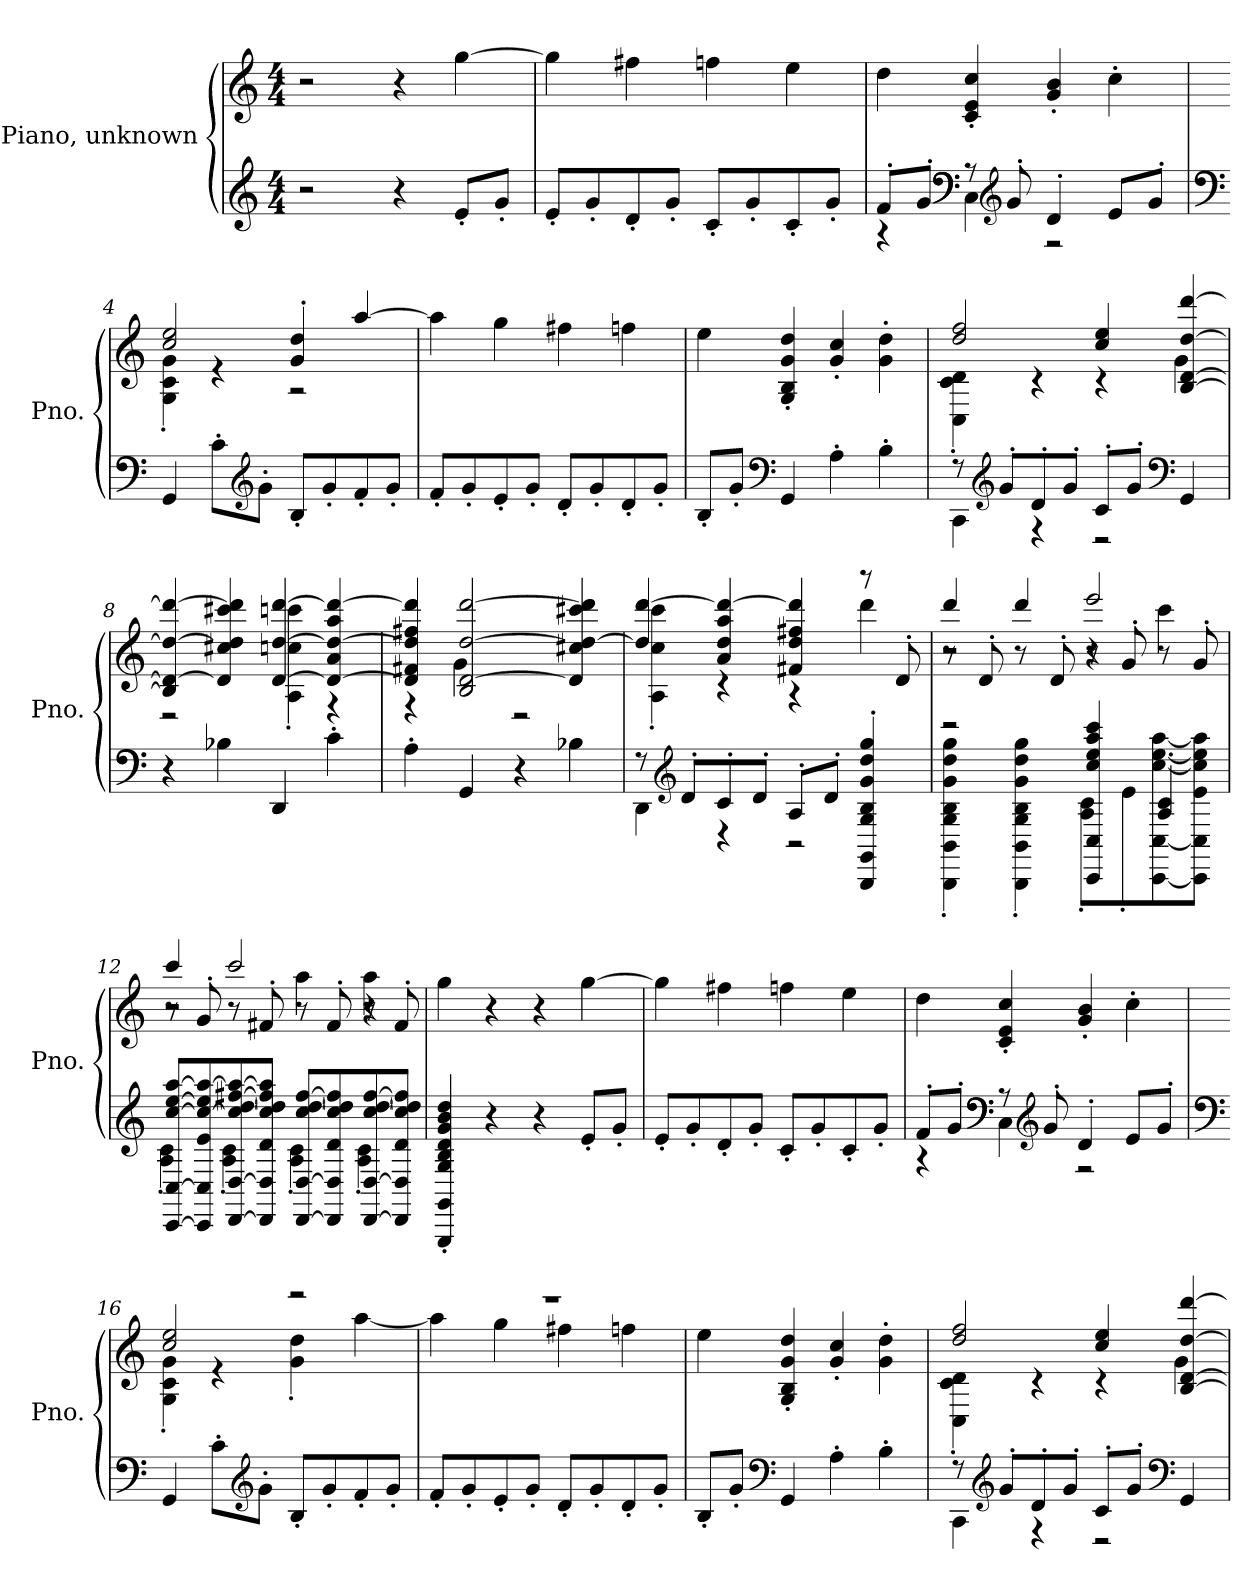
**kern	**kern
*part1	*part1
*staff2	*staff1
*I"Piano, unknown	*
*I'Pno.	*
*clefG2	*clefG2
*k[]	*k[]
*M4/4	*M4/4
*MM120	*MM120
=1	=1
2r	2r
4r	4r
8e'/L	[4gg\
8g'/J	.
=2	=2
8e'/L	4gg\]
8g'/	.
8d'/	4ff#X\
8g'/J	.
8c'/L	4ffn\
8g'/	.
8c'/	4ee\
8g'/J	.
=3	=3
*^	*
8f'/L	4r	4dd\
8g'/J	.	.
*clefF4	*	*
8r	4C\	4c/' 4e/' 4cc/'
*clefG2	*	*
8g'/	.	.
4d'/	2r	4g/' 4b/'
8e/L	.	4cc'\
8g'/J	.	.
*v	*v	*
=4	=4
*clefF4	*
*	*^
4GG/	2cc/ 2ee/	4G\' 4c\' 4g\'
8c'\L	.	4r
*clefG2	*	*
8g'\J	.	.
8B'/L	4g/' 4dd/'	2r
8g'/	.	.
8f'/	[4aa/	.
8g'/J	.	.
*	*v	*v
=5	=5
8f'/L	4aa\]
8g'/	.
8e'/	4gg\
8g'/J	.
8d'/L	4ff#X\
8g'/	.
8d'/	4ffn\
8g'/J	.
!!LO:LB:g=z
=6	=6
8B'/L	4ee\
8g'/J	.
*clefF4	*
4GG/	4G/' 4B/' 4g/' 4dd/'
4A'\	4g/' 4cc/'
4B'\	4g\' 4dd\'
=7	=7
*^	*^
8r	4CC\	2dd/ 2ff/	4C\' 4c\' 4d\'
*clefG2	*	*	*
8g'/L	.	.	.
8d'/	4r	.	4r
8g'/J	.	.	.
8c'/L	2r	4cc/ 4ee/	4r
8g'/J	.	.	.
*clefF4	*	*	*
4GG/	.	[4B/ [4d/ [4dd/ [4ddd/	4g\
*v	*v	*	*
=8	=8	=8
4r	4B/] 4d/_ 4dd/_ 4ddd/_	2r
4B-X\	4d/] 4cc#X/ 4dd/] 4ccc#X/ 4ddd/]	.
4DD/	[4d/ [4dd/ [4ddd/	4A\' 4ccn\' 4cccn\'
4c'\	4d/_ 4a/ 4dd/_ 4aa/ 4ddd/_	4r
=9	=9	=9
4A'\	4d/] 4f#X/ 4dd/] 4ff#X/ 4ddd/]	4r
4GG/	2B/ [2d/ [2dd/ [2ddd/	4g\
4r	.	2r
4B-X\	4d/] 4cc#X/ 4dd/_ 4ccc#X/ 4ddd/]	.
!!LO:LB:g=z	!!
=10	=10	=10
*^	*	*
8r	4DD\	4dd/] [4ddd/	4A\' 4cc\' 4ccc\'
*clefG2	*	*	*
8d'/L	.	.	.
8c'/	4r	4a/ 4dd/ 4aa/ 4ddd/_	4r
8d'/J	.	.	.
8A'/L	2r	4f#X/ 4dd/ 4ff#X/ 4ddd/]	4r
8d'/J	.	.	.
4BBB/' 4GG/' 4G/' 4B/' 4g/' 4dd/' 4gg/'	.	8r	4ddd\
.	.	8d'/	.
=11	=11	=11	=11
*	*	*	*^
2r	4BBB\' 4BB\' 4G\' 4B\' 4g\' 4dd\' 4gg\'	4ddd/	2r	8r
.	.	.	.	8d'/
.	4BBB\' 4BB\' 4G\' 4B\' 4g\' 4dd\' 4gg\'	4ddd/	.	8r
.	.	.	.	8d'/
4CC/ 4C/ 4cc/ 4ee/ 4aa/ 4ccc/	8A\' 8c\'L	2eee/	4r	8r
.	8e'\	.	.	8g'/
4A/' 4c/'	[8CC\ [8C\ [8cc\ [8ee\ [8aa\	.	4ccc\	8r
.	8CC\] 8C\] 8e\ 8cc\] 8ee\] 8aa\]J	.	.	8g'/
=12	=12	=12	=12	=12
[8CC/ [8C/ [8cc/ [8ee/ [8aa/L	4A\' 4c\'	4ccc/	2r	8r
8CC/] 8C/] 8e/ 8cc/_ 8ee/] 8aa/_	.	.	.	8g'/
[8DD/ [8D/ 8cc/_ [8dd/ [8ff#X/ 8aa/_	4A\' 4c\'	2ccc/	.	8r
8DD/] 8D/] 8d/ 8cc/] 8dd/] 8ff#/] 8aa/]J	.	.	.	8f#X'/
[8DD/ [8D/ [8cc/ [8dd/ [8ff#/L	4A\' 4c\'	.	4aa\	8r
8DD/] 8D/] 8d/ 8cc/] 8dd/] 8ff#/]	.	.	.	8f#'/
[8DD/ [8D/ [8cc/ [8dd/ [8ff#/	4A\' 4c\'	4r	4aa\	8r
8DD/] 8D/] 8d/ 8cc/] 8dd/] 8ff#/]J	.	.	.	8f#'/
*v	*v	*	*	*
*	*v	*v	*v
=13	=13
4GGG/' 4GG/' 4G/' 4B/' 4d/' 4g/' 4b/' 4dd/'	4gg\
4r	4r
4r	4r
8e'/L	[4gg\
8g'/J	.
!!LO:LB:g=z
=14	=14
8e'/L	4gg\]
8g'/	.
8d'/	4ff#X\
8g'/J	.
8c'/L	4ffn\
8g'/	.
8c'/	4ee\
8g'/J	.
=15	=15
*^	*
8f'/L	4r	4dd\
8g'/J	.	.
*clefF4	*	*
8r	4C\	4c/' 4e/' 4cc/'
*clefG2	*	*
8g'/	.	.
4d'/	2r	4g/' 4b/'
8e/L	.	4cc'\
8g'/J	.	.
*v	*v	*
=16	=16
*clefF4	*
*	*^
4GG/	2cc/ 2ee/	4G\' 4c\' 4g\'
8c'\L	.	4r
*clefG2	*	*
8g'\J	.	.
8B'/L	2r	4g\' 4dd\'
8g'/	.	.
8f'/	.	[4aa\
8g'/J	.	.
=17	=17	=17
8f'/L	1r	4aa\]
8g'/	.	.
8e'/	.	4gg\
8g'/J	.	.
8d'/L	.	4ff#X\
8g'/	.	.
8d'/	.	4ffn\
8g'/J	.	.
*	*v	*v
!!LO:LB:g=z
=18	=18
8B'/L	4ee\
8g'/J	.
*clefF4	*
4GG/	4G/' 4B/' 4g/' 4dd/'
4A'\	4g/' 4cc/'
4B'\	4g\' 4dd\'
=19	=19
*^	*^
8r	4CC\	2dd/ 2ff/	4C\' 4c\' 4d\'
*clefG2	*	*	*
8g'/L	.	.	.
8d'/	4r	.	4r
8g'/J	.	.	.
8c'/L	2r	4cc/ 4ee/	4r
8g'/J	.	.	.
*clefF4	*	*	*
4GG/	.	[4B/ [4d/ [4dd/ [4ddd/	4g\
*v	*v	*	*
*	*v	*v
=	=
*-	*-
